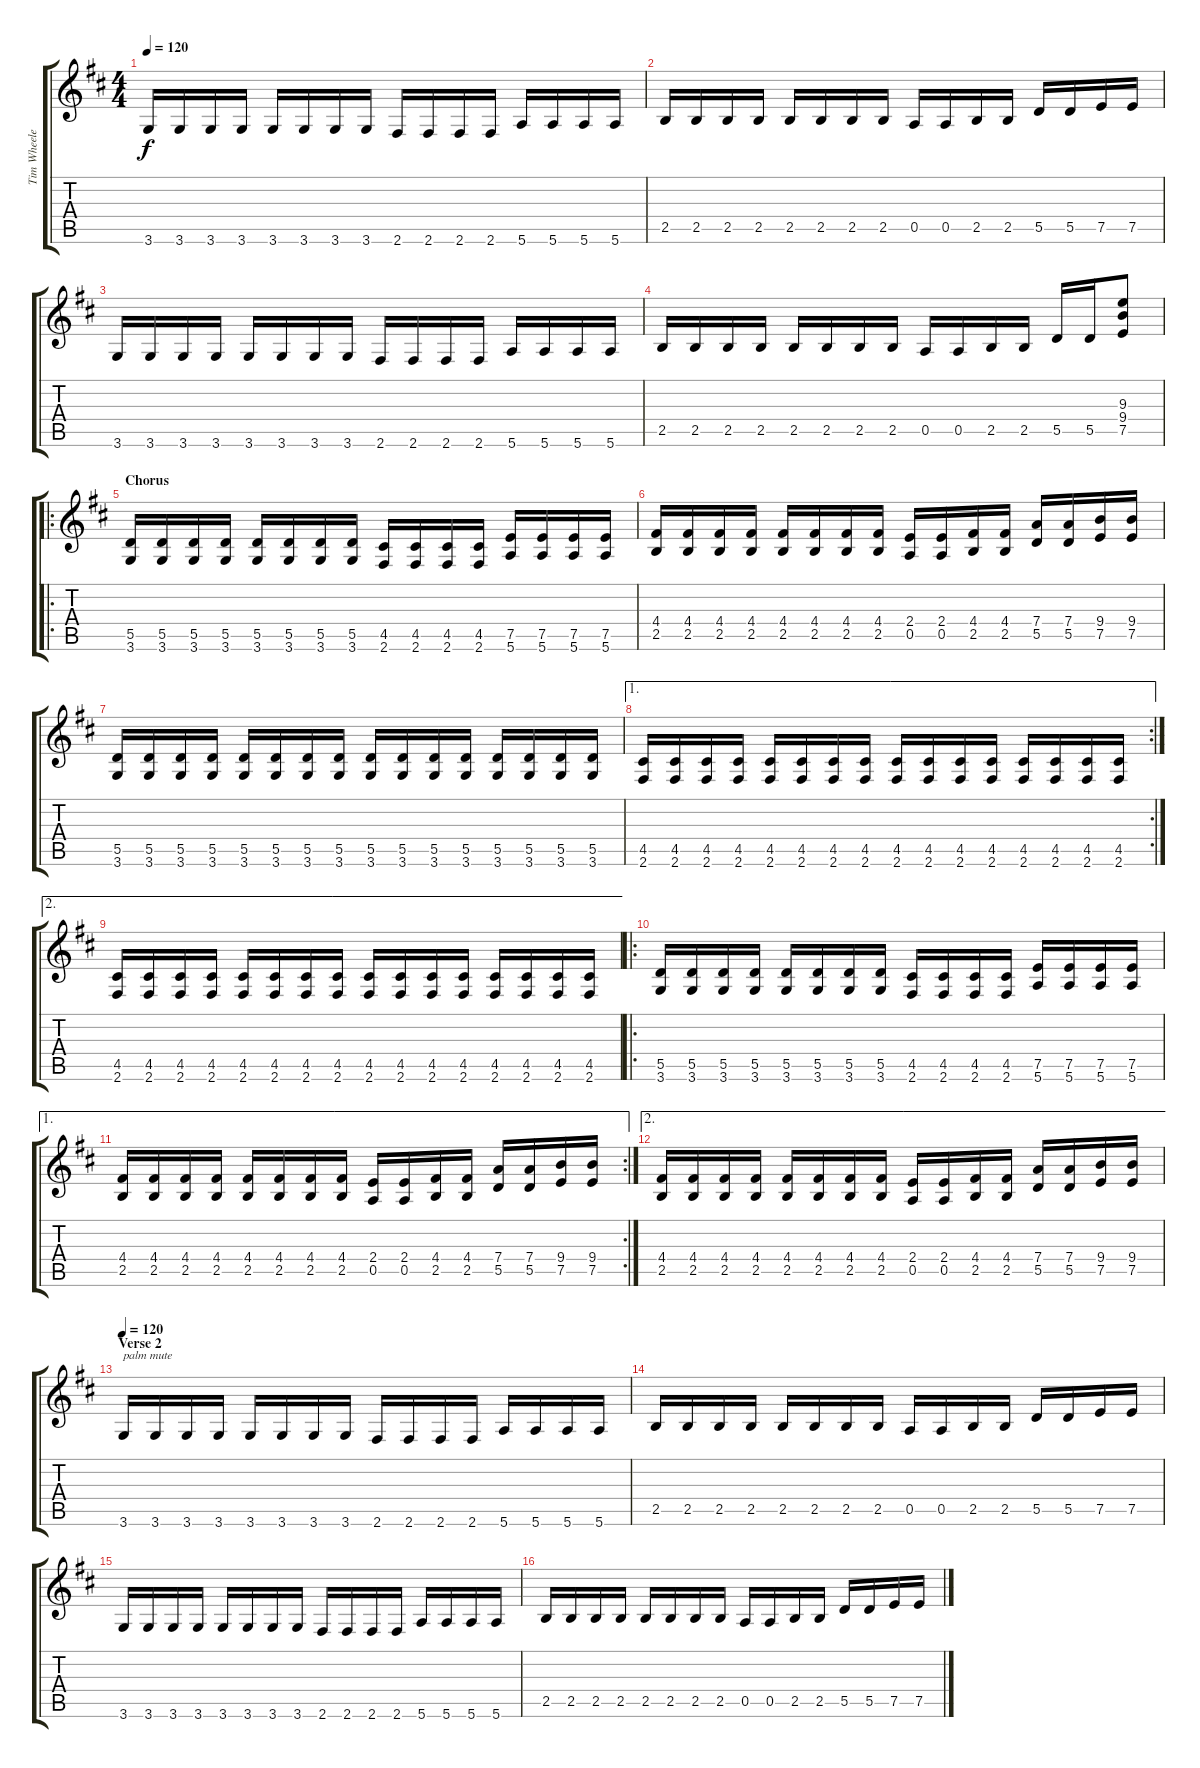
\track ("Tim Wheeler" "Tim Wheele") {instrument distortionguitar}
\staff {score tabs}
\tuning (E4 B3 G3 D3 A2 E2) {hide}
\ts (4 4)
\tempo 120
\clef g2
\ks d
3.6.16{dy f} 3.6.16 3.6.16 3.6.16 3.6.16 3.6.16 3.6.16 3.6.16 2.6.16 2.6.16 2.6.16 2.6.16 5.6.16 5.6.16 5.6.16 5.6.16 |
2.5.16 2.5.16 2.5.16 2.5.16 2.5.16 2.5.16 2.5.16 2.5.16 0.5.16 0.5.16 2.5.16 2.5.16 5.5.16 5.5.16 7.5.16 7.5.16 |
3.6.16 3.6.16 3.6.16 3.6.16 3.6.16 3.6.16 3.6.16 3.6.16 2.6.16 2.6.16 2.6.16 2.6.16 5.6.16 5.6.16 5.6.16 5.6.16 |
2.5.16 2.5.16 2.5.16 2.5.16 2.5.16 2.5.16 2.5.16 2.5.16 0.5.16 0.5.16 2.5.16 2.5.16 5.5.16 5.5.16 (9.3 9.4 7.5).8{instrument distortionguitar} |
\ro
\section ("" "Chorus")
(5.5 3.6).16{balance 8} (5.5 3.6).16 (5.5 3.6).16 (5.5 3.6).16 (5.5 3.6).16 (5.5 3.6).16 (5.5 3.6).16 (5.5 3.6).16 (4.5 2.6).16 (4.5 2.6).16 (4.5 2.6).16 (4.5 2.6).16 (7.5 5.6).16 (7.5 5.6).16 (7.5 5.6).16 (7.5 5.6).16 |
(4.4 2.5).16 (4.4 2.5).16 (4.4 2.5).16 (4.4 2.5).16 (4.4 2.5).16 (4.4 2.5).16 (4.4 2.5).16 (4.4 2.5).16 (2.4 0.5).16 (2.4 0.5).16 (4.4 2.5).16 (4.4 2.5).16 (7.4 5.5).16 (7.4 5.5).16 (9.4 7.5).16 (9.4 7.5).16 |
(5.5 3.6).16 (5.5 3.6).16 (5.5 3.6).16 (5.5 3.6).16 (5.5 3.6).16 (5.5 3.6).16 (5.5 3.6).16 (5.5 3.6).16 (5.5 3.6).16 (5.5 3.6).16 (5.5 3.6).16 (5.5 3.6).16 (5.5 3.6).16 (5.5 3.6).16 (5.5 3.6).16 (5.5 3.6).16 |
\ae 1
\rc 2
(4.5 2.6).16 (4.5 2.6).16 (4.5 2.6).16 (4.5 2.6).16 (4.5 2.6).16 (4.5 2.6).16 (4.5 2.6).16 (4.5 2.6).16 (4.5 2.6).16 (4.5 2.6).16 (4.5 2.6).16 (4.5 2.6).16 (4.5 2.6).16 (4.5 2.6).16 (4.5 2.6).16 (4.5 2.6).16 |
\ae 2
(4.5 2.6).16 (4.5 2.6).16 (4.5 2.6).16 (4.5 2.6).16 (4.5 2.6).16 (4.5 2.6).16 (4.5 2.6).16 (4.5 2.6).16 (4.5 2.6).16 (4.5 2.6).16 (4.5 2.6).16 (4.5 2.6).16 (4.5 2.6).16 (4.5 2.6).16 (4.5 2.6).16 (4.5 2.6).16 |
\ro
(5.5 3.6).16 (5.5 3.6).16 (5.5 3.6).16 (5.5 3.6).16 (5.5 3.6).16 (5.5 3.6).16 (5.5 3.6).16 (5.5 3.6).16 (4.5 2.6).16 (4.5 2.6).16 (4.5 2.6).16 (4.5 2.6).16 (7.5 5.6).16 (7.5 5.6).16 (7.5 5.6).16 (7.5 5.6).16 |
\ae 1
\rc 2
(4.4 2.5).16 (4.4 2.5).16 (4.4 2.5).16 (4.4 2.5).16 (4.4 2.5).16 (4.4 2.5).16 (4.4 2.5).16 (4.4 2.5).16 (2.4 0.5).16 (2.4 0.5).16 (4.4 2.5).16 (4.4 2.5).16 (7.4 5.5).16 (7.4 5.5).16 (9.4 7.5).16 (9.4 7.5).16 |
\ae 2
(4.4 2.5).16 (4.4 2.5).16 (4.4 2.5).16 (4.4 2.5).16 (4.4 2.5).16 (4.4 2.5).16 (4.4 2.5).16 (4.4 2.5).16 (2.4 0.5).16 (2.4 0.5).16 (4.4 2.5).16 (4.4 2.5).16 (7.4 5.5).16 (7.4 5.5).16 (9.4 7.5).16 (9.4 7.5).16 |
\section ("" "Verse 2")
\tempo 120
3.6.16{txt "palm mute" balance 0 instrument electricguitarmuted} 3.6.16 3.6.16 3.6.16 3.6.16 3.6.16 3.6.16 3.6.16 2.6.16 2.6.16 2.6.16 2.6.16 5.6.16 5.6.16 5.6.16 5.6.16 |
2.5.16 2.5.16 2.5.16 2.5.16 2.5.16 2.5.16 2.5.16 2.5.16 0.5.16 0.5.16 2.5.16 2.5.16 5.5.16 5.5.16 7.5.16 7.5.16 |
3.6.16 3.6.16 3.6.16 3.6.16 3.6.16 3.6.16 3.6.16 3.6.16 2.6.16 2.6.16 2.6.16 2.6.16 5.6.16 5.6.16 5.6.16 5.6.16 |
2.5.16 2.5.16 2.5.16 2.5.16 2.5.16 2.5.16 2.5.16 2.5.16 0.5.16 0.5.16 2.5.16 2.5.16 5.5.16 5.5.16 7.5.16 7.5.16
